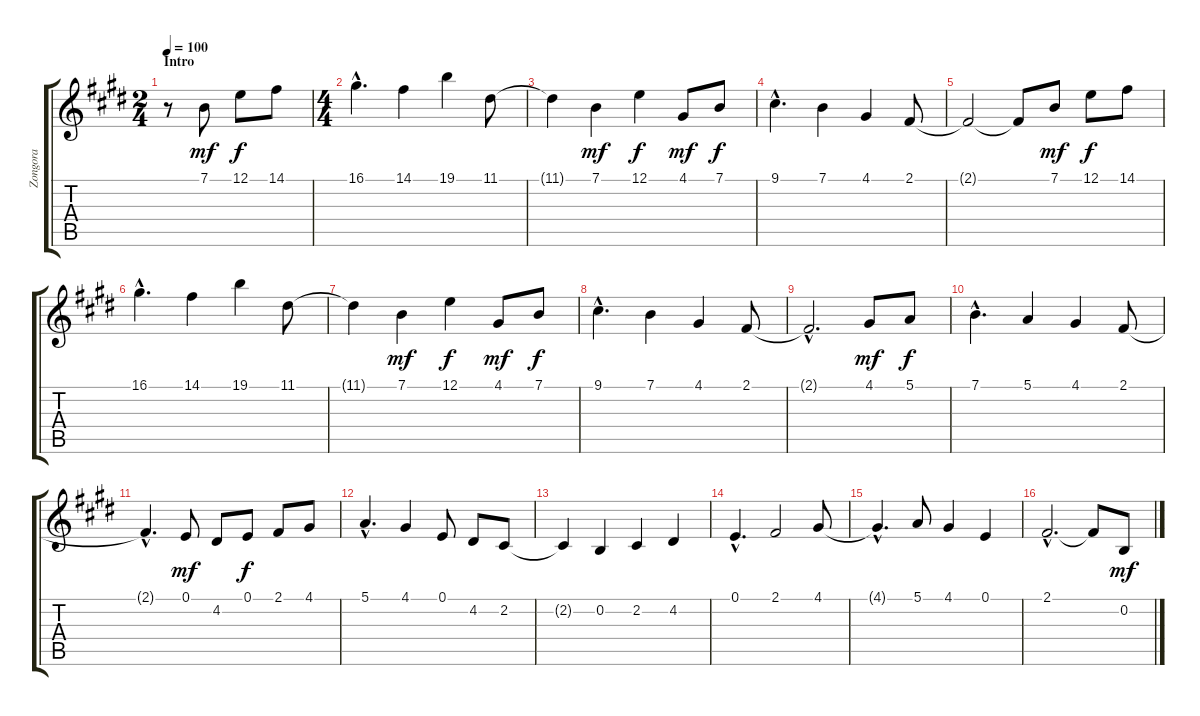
\track ("Zongora" "Zongora") {instrument acousticgrandpiano}
\staff {score tabs}
\tuning (E4 B3 G3 D3 A2 E2) {hide}
\ts (2 4)
\section ("" "Intro")
\tempo 100
\clef g2
\ks e
r.8{dy mf instrument acousticgrandpiano} 7.1.8 12.1.8{dy f} 14.1.8 |
\ts (4 4)
16.1{hac}.4{d} 14.1.4 19.1.4 11.1.8 |
11.1{t}.4 7.1.4{dy mf} 12.1.4{dy f} 4.1.8{dy mf} 7.1.8{dy f} |
9.1{hac}.4{d} 7.1.4 4.1.4 2.1.8 |
2.1{t}.2 2.1{t}.8 7.1.8{dy mf} 12.1.8{dy f} 14.1.8 |
16.1{hac}.4{d} 14.1.4 19.1.4 11.1.8 |
11.1{t}.4 7.1.4{dy mf} 12.1.4{dy f} 4.1.8{dy mf} 7.1.8{dy f} |
9.1{hac}.4{d} 7.1.4 4.1.4 2.1.8 |
2.1{hac t}.2{d} 4.1.8{dy mf} 5.1.8{dy f} |
7.1{hac}.4{d} 5.1.4 4.1.4 2.1.8 |
2.1{hac t}.4{d} 0.1.8{dy mf} 4.2.8 0.1.8{dy f} 2.1.8 4.1.8 |
5.1{hac}.4{d} 4.1.4 0.1.8 4.2.8 2.2.8 |
2.2{t}.4 0.2.4 2.2.4 4.2.4 |
0.1{hac}.4{d} 2.1.2 4.1.8 |
4.1{hac t}.4{d} 5.1.8 4.1.4 0.1.4 |
2.1{hac}.2{d} 2.1{t}.8 0.2.8{dy mf}
